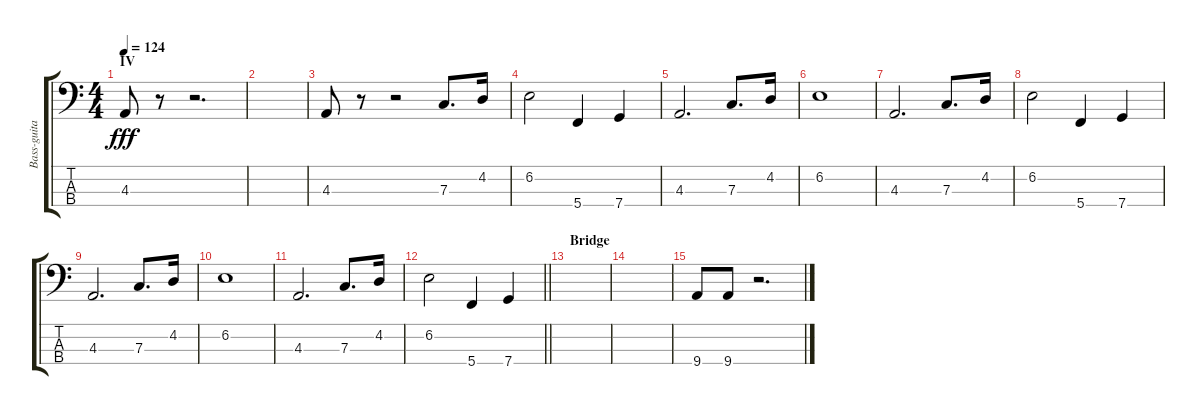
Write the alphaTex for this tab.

\track ("Bass-guitar (Bergelmir)" "Bass-guita") {instrument electricbassfinger}
\staff {score tabs}
\tuning (Eb2 Bb1 F1 C1) {hide}
\ts (4 4)
\section ("" "IV")
\tempo 124
\clef f4
\ks c
4.3.8{dy fff} r.8 r.2{d} |
|
4.3.8 r.8 r.2 7.3.8{d} 4.2.16 |
6.2.2 5.4.4 7.4.4 |
4.3.2{d} 7.3.8{d} 4.2.16 |
6.2.1 |
4.3.2{d} 7.3.8{d} 4.2.16 |
6.2.2 5.4.4 7.4.4 |
4.3.2{d} 7.3.8{d} 4.2.16 |
6.2.1 |
4.3.2{d} 7.3.8{d} 4.2.16 |
\barLineRight lightlight
6.2.2 5.4.4 7.4.4 |
\section ("" "Bridge")
|
|
9.4.8 9.4.8 r.2{d}
